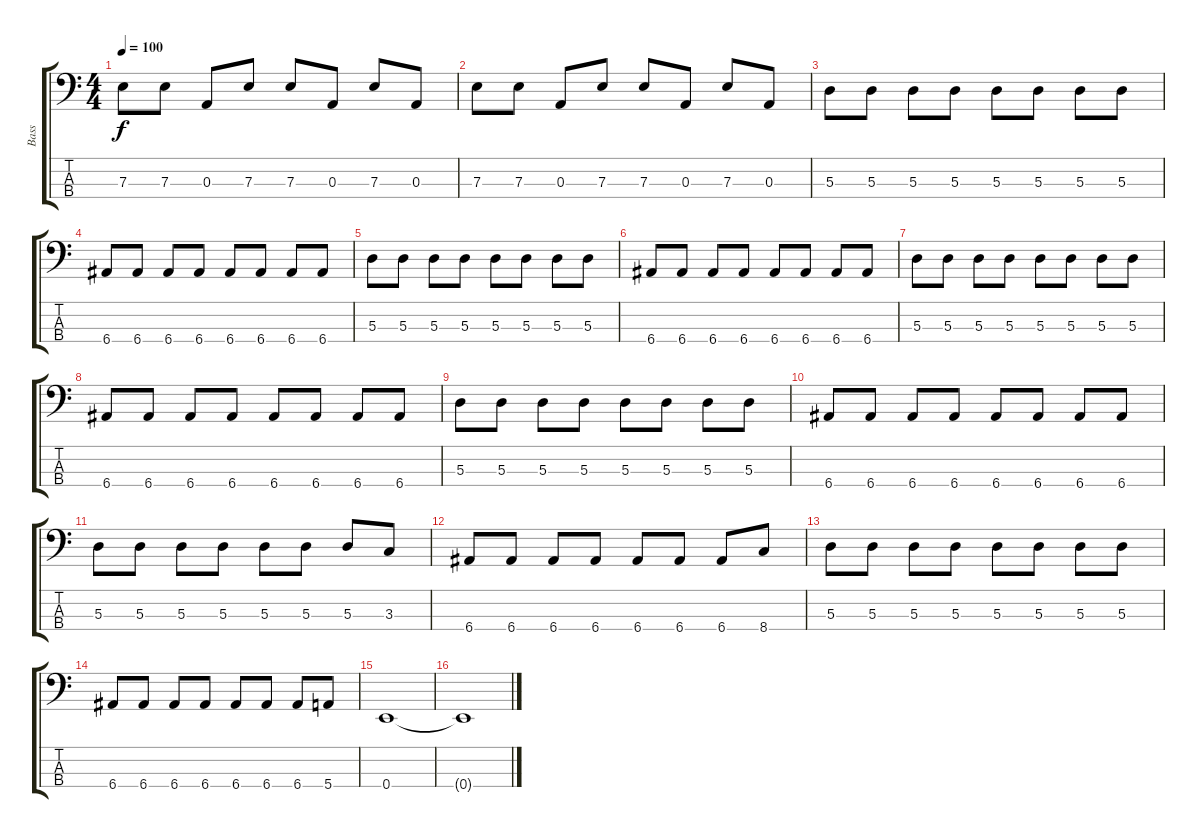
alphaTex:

\track ("Bass" "Bass") {instrument electricbassfinger}
\staff {score tabs}
\tuning (G2 D2 A1 E1) {hide}
\ts (4 4)
\tempo 100
\clef f4
\ks c
7.3.8{dy f} 7.3.8 0.3.8 7.3.8 7.3.8 0.3.8 7.3.8 0.3.8 |
7.3.8 7.3.8 0.3.8 7.3.8 7.3.8 0.3.8 7.3.8 0.3.8 |
5.3.8 5.3.8 5.3.8 5.3.8 5.3.8 5.3.8 5.3.8 5.3.8 |
6.4.8 6.4.8 6.4.8 6.4.8 6.4.8 6.4.8 6.4.8 6.4.8 |
5.3.8 5.3.8 5.3.8 5.3.8 5.3.8 5.3.8 5.3.8 5.3.8 |
6.4.8 6.4.8 6.4.8 6.4.8 6.4.8 6.4.8 6.4.8 6.4.8 |
5.3.8 5.3.8 5.3.8 5.3.8 5.3.8 5.3.8 5.3.8 5.3.8 |
6.4.8 6.4.8 6.4.8 6.4.8 6.4.8 6.4.8 6.4.8 6.4.8 |
5.3.8 5.3.8 5.3.8 5.3.8 5.3.8 5.3.8 5.3.8 5.3.8 |
6.4.8 6.4.8 6.4.8 6.4.8 6.4.8 6.4.8 6.4.8 6.4.8 |
5.3.8 5.3.8 5.3.8 5.3.8 5.3.8 5.3.8 5.3.8 3.3.8 |
6.4.8 6.4.8 6.4.8 6.4.8 6.4.8 6.4.8 6.4.8 8.4.8 |
5.3.8 5.3.8 5.3.8 5.3.8 5.3.8 5.3.8 5.3.8 5.3.8 |
6.4.8 6.4.8 6.4.8 6.4.8 6.4.8 6.4.8 6.4.8 5.4.8 |
0.4.1 |
0.4{t}.1
